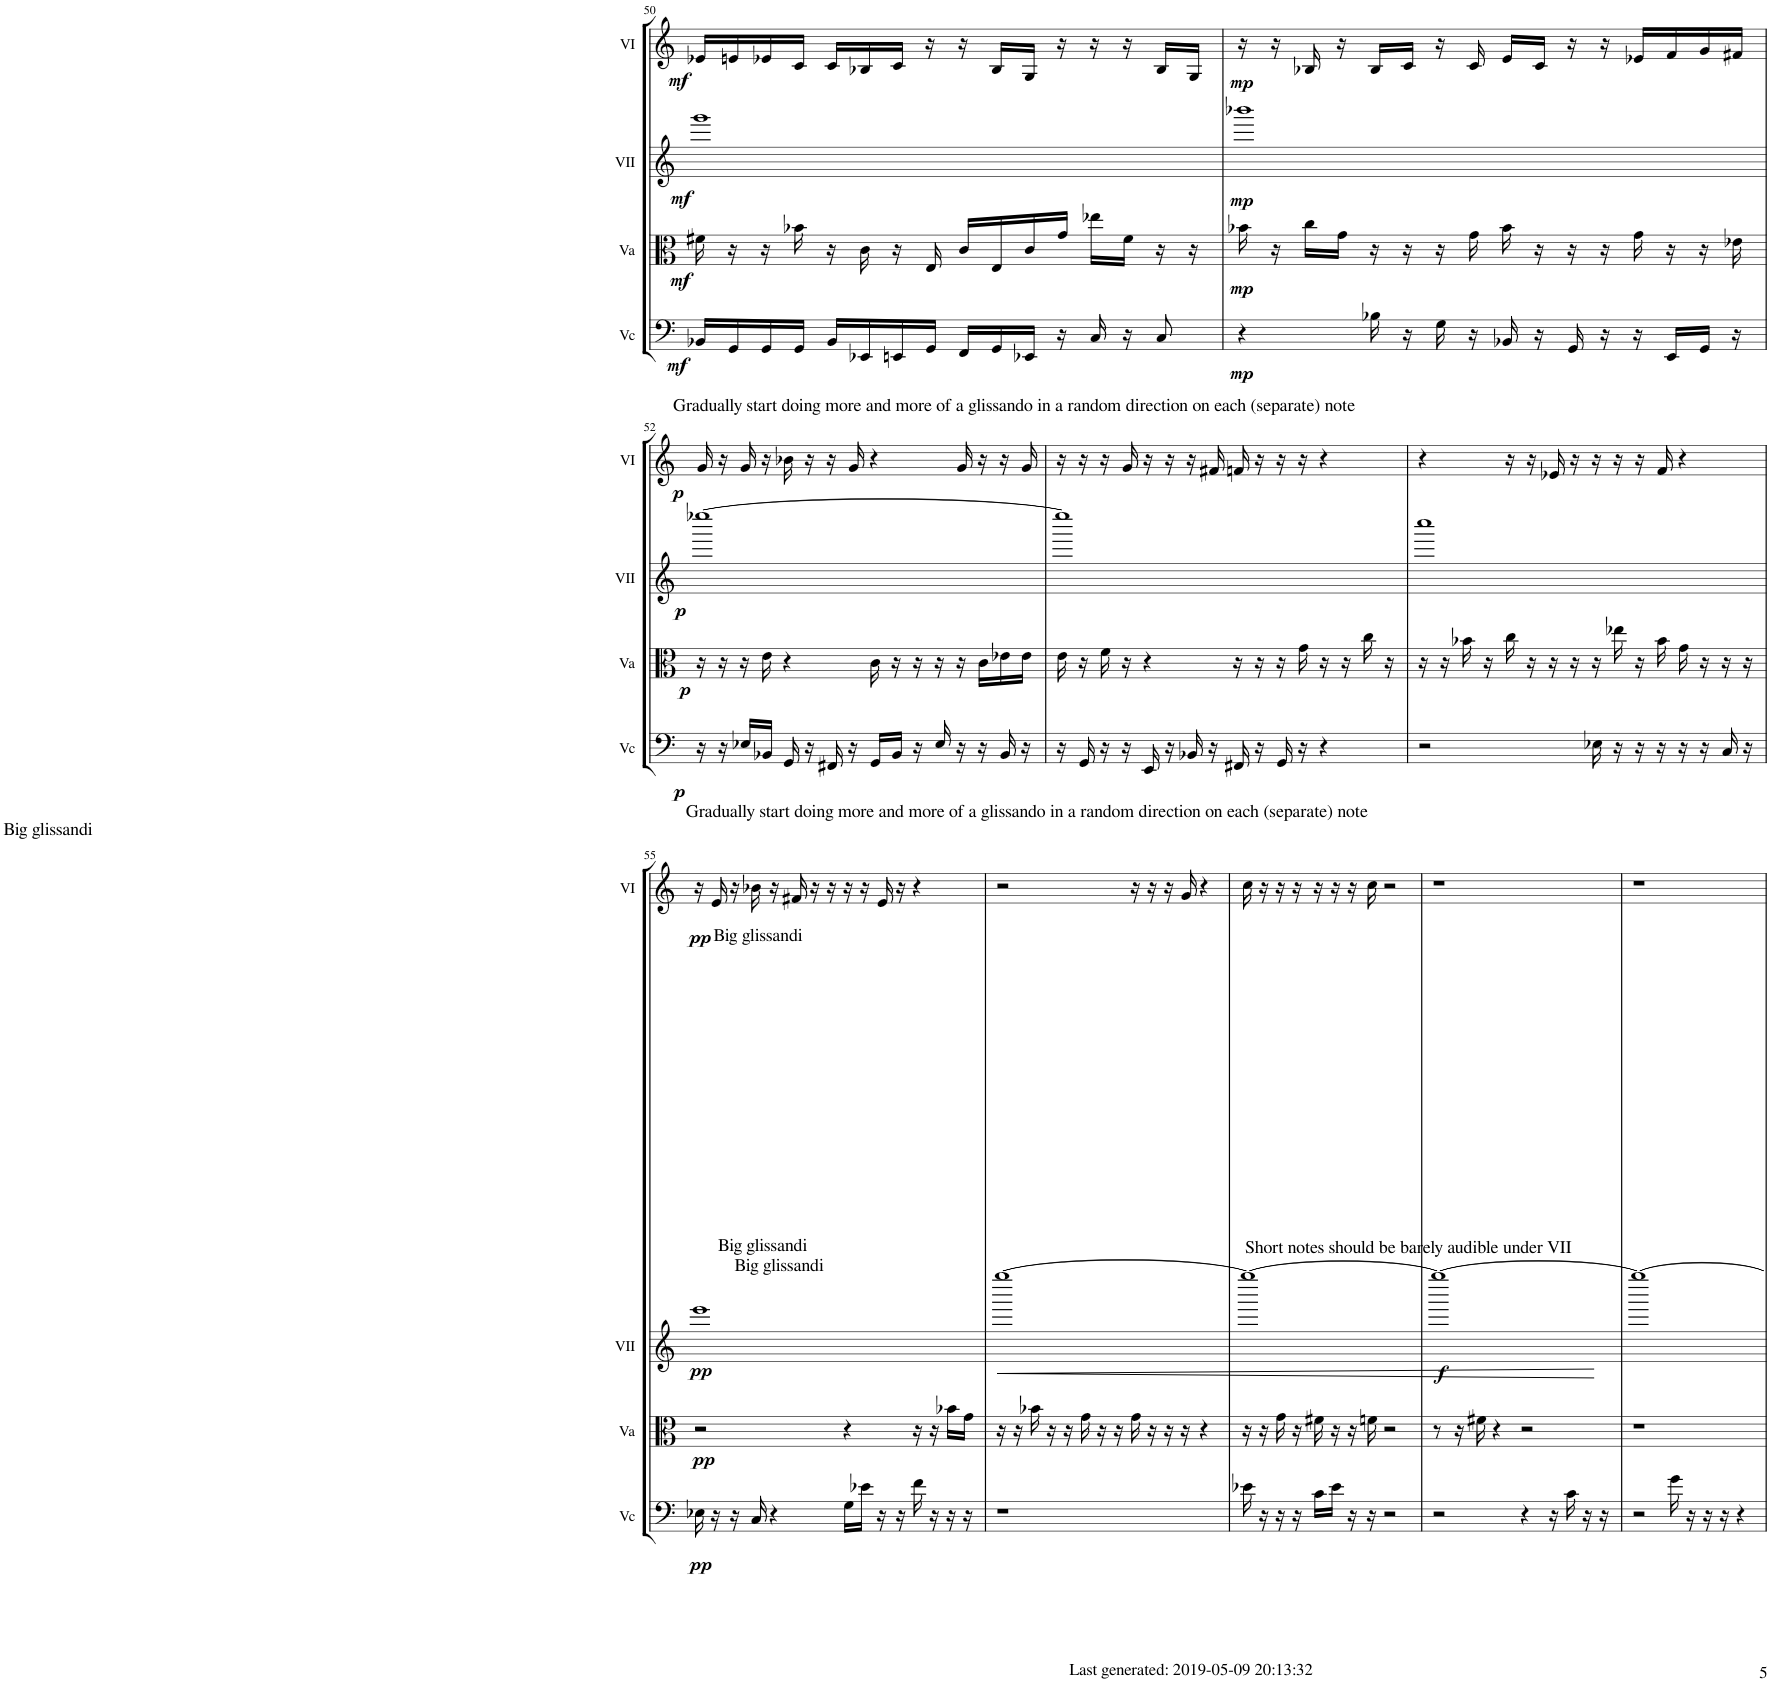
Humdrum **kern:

**kern	**dynam	**kern	**dynam	**kern	**dynam	**kern	**dynam
*part4	*part4	*part3	*part3	*part2	*part2	*part1	*part1
*staff4	*staff4	*staff3	*staff3	*staff2	*staff2	*staff1	*staff1
*I"Vc	*	*I"Va	*	*I"VII	*	*I"VI	*
*I'Vc	*	*I'Va	*	*I'VII	*	*I'VI	*
!!LO:PB:g=z
*clefF4	*	*clefC3	*	*clefG2	*	*clefG2	*
*k[]	*	*k[]	*	*k[]	*	*k[]	*
*M4/4	*	*M4/4	*	*M4/4	*	*M4/4	*
=50	=50	=50	=50	=50	=50	=50	=50
!	!LO:DY:b	!	!LO:DY:b	!	!LO:DY:b	!	!LO:DY:b
16BB-X/LL	mf	16f#X\	mf	1ggg	mf	16e-X/LL	mf
16GG/	.	16r	.	.	.	16en/	.
16GG/	.	16r	.	.	.	16e-X/	.
16GG/JJ	.	16b-X\	.	.	.	16c/JJ	.
16BB-/LL	.	16r	.	.	.	16c/LL	.
16EE-X/	.	16c\	.	.	.	16B-X/	.
16EEn/	.	16r	.	.	.	16c/JJ	.
16GG/JJ	.	16E/	.	.	.	16r	.
16FF/LL	.	16c/LL	.	.	.	16r	.
16GG/	.	16E/	.	.	.	16B-/LL	.
16EE-X/JJ	.	16c/	.	.	.	16G/JJ	.
16r	.	16g/JJ	.	.	.	16r	.
16C/	.	16ee-X\LL	.	.	.	16r	.
16r	.	16f#\JJ	.	.	.	16r	.
8C/	.	16r	.	.	.	16B-/LL	.
.	.	16r	.	.	.	16G/JJ	.
=51	=51	=51	=51	=51	=51	=51	=51
!	!LO:DY:b	!	!LO:DY:b	!	!LO:DY:b	!	!LO:DY:b
4r	mp	16b-X\	mp	1bbb-X	mp	16r	mp
.	.	16r	.	.	.	16r	.
.	.	16cc\LL	.	.	.	16B-X/	.
.	.	16g\JJ	.	.	.	16r	.
16B-X\	.	16r	.	.	.	16B-/LL	.
16r	.	16r	.	.	.	16c/JJ	.
16G\	.	16r	.	.	.	16r	.
16r	.	16g\	.	.	.	16c/	.
16BB-X/	.	16b-\	.	.	.	16e/LL	.
16r	.	16r	.	.	.	16c/JJ	.
16GG/	.	16r	.	.	.	16r	.
16r	.	16r	.	.	.	16r	.
16r	.	16g\	.	.	.	16e-X/LL	.
16EE/LL	.	16r	.	.	.	16f/	.
16GG/JJ	.	16r	.	.	.	16g/	.
16r	.	16e-X\	.	.	.	16f#X/JJ	.
!!LO:LB:g=z
=52	=52	=52	=52	=52	=52	=52	=52
!	!	!	!	!	!	!LO:TX:a:t=Gradually start doing more and more of a glissando in a random direction on each (separate) note	!
!LO:TX:b:t=Gradually start doing more and more of a glissando in a random direction on each (separate) note	!	!	!	!	!	!	!
!	!LO:DY:b	!	!LO:DY:b	!	!LO:DY:b	!	!LO:DY:b
16r	p	16r	p	[1eeee-X	p	16g/	p
16r	.	16r	.	.	.	16r	.
16E-X/LL	.	16r	.	.	.	16g/	.
16BB-X/JJ	.	16e\	.	.	.	16r	.
16GG/	.	4r	.	.	.	16b-X\	.
16r	.	.	.	.	.	16r	.
16FF#X/	.	.	.	.	.	16r	.
16r	.	.	.	.	.	16g/	.
16GG/LL	.	16c\	.	.	.	4r	.
16BB-/JJ	.	16r	.	.	.	.	.
16r	.	16r	.	.	.	.	.
16E-/	.	16r	.	.	.	.	.
16r	.	16r	.	.	.	16g/	.
16r	.	16c\LL	.	.	.	16r	.
16BB-/	.	16e-X\	.	.	.	16r	.
16r	.	16e-\JJ	.	.	.	16g/	.
=53	=53	=53	=53	=53	=53	=53	=53
16r	.	16e\	.	1eeee-]	.	16r	.
16GG/	.	16r	.	.	.	16r	.
16r	.	16f\	.	.	.	16r	.
16r	.	16r	.	.	.	16g/	.
16EE/	.	4r	.	.	.	16r	.
16r	.	.	.	.	.	16r	.
16BB-X/	.	.	.	.	.	16r	.
16r	.	.	.	.	.	16f#X/	.
16FF#X/	.	16r	.	.	.	16fn/	.
16r	.	16r	.	.	.	16r	.
16GG/	.	16r	.	.	.	16r	.
16r	.	16g\	.	.	.	16r	.
4r	.	16r	.	.	.	4r	.
.	.	16r	.	.	.	.	.
.	.	16cc\	.	.	.	.	.
.	.	16r	.	.	.	.	.
=54	=54	=54	=54	=54	=54	=54	=54
2r	.	16r	.	1cccc	.	4r	.
.	.	16r	.	.	.	.	.
.	.	16b-X\	.	.	.	.	.
.	.	16r	.	.	.	.	.
.	.	16cc\	.	.	.	16r	.
.	.	16r	.	.	.	16r	.
.	.	16r	.	.	.	16e-X/	.
.	.	16r	.	.	.	16r	.
16E-X\	.	16r	.	.	.	16r	.
16r	.	16ee-X\	.	.	.	16r	.
16r	.	16r	.	.	.	16r	.
16r	.	16b-\	.	.	.	16f/	.
16r	.	16g\	.	.	.	4r	.
16r	.	16r	.	.	.	.	.
16C/	.	16r	.	.	.	.	.
16r	.	16r	.	.	.	.	.
!!LO:LB:g=z
=55	=55	=55	=55	=55	=55	=55	=55
!	!	!	!	!	!	!LO:TX:a:t=Big glissandi	!
!	!	!	!	!	!	!LO:TX:b:t=Big glissandi	!
!	!	!	!	!	!	!LO:TX:b:t=Big glissandi	!
!	!LO:DY:b	!	!LO:DY:b	!	!LO:DY:b	!	!LO:DY:b
16E-X\	pp	2r	pp	1eee	pp	16r	pp
16r	.	.	.	.	.	16e/	.
16r	.	.	.	.	.	16r	.
!	!	!	!	!	!	!LO:TX:b:t=Big glissandi	!
16C/	.	.	.	.	.	16b-X\	.
4r	.	.	.	.	.	16r	.
.	.	.	.	.	.	16f#X/	.
.	.	.	.	.	.	16r	.
.	.	.	.	.	.	16r	.
16G\LL	.	4r	.	.	.	16r	.
16e-X\JJ	.	.	.	.	.	16r	.
16r	.	.	.	.	.	16e/	.
16r	.	.	.	.	.	16r	.
16f\	.	16r	.	.	.	4r	.
16r	.	16r	.	.	.	.	.
16r	.	16b-X\LL	.	.	.	.	.
16r	.	16g\JJ	.	.	.	.	.
=56	=56	=56	=56	=56	=56	=56	=56
1r	.	16r	.	[1gggg	.	2r	.
.	.	16r	.	.	.	.	.
.	.	16b-X\	.	.	.	.	.
.	.	16r	.	.	.	.	.
.	.	16r	.	.	.	.	.
.	.	16g\	.	.	.	.	.
.	.	16r	.	.	.	.	.
.	.	16r	.	.	.	.	.
.	.	16g\	.	.	.	16r	.
.	.	16r	.	.	.	16r	.
.	.	16r	.	.	.	16r	.
.	.	16r	.	.	.	16g/	.
.	.	4r	.	.	.	4r	.
=57	=57	=57	=57	=57	=57	=57	=57
16e-X\	.	16r	.	1gggg_	.	16cc\	.
16r	.	16r	.	.	.	16r	.
16r	.	16g\	.	.	.	16r	.
16r	.	16r	.	.	.	16r	.
16c\LL	.	16f#X\	.	.	.	16r	.
16e-\JJ	.	16r	.	.	.	16r	.
16r	.	16r	.	.	.	16r	.
16r	.	16fn\	.	.	.	16cc\	.
2r	.	2r	.	.	.	2r	.
=58	=58	=58	=58	=58	=58	=58	=58
!	!	!	!	!	!	!LO:TX:b:t=Short notes should be barely audible under VII	!
!	!	!	!	!	!LO:DY:b	!	!
2r	.	8r	.	1gggg_	f	1r	.
.	.	16r	.	.	.	.	.
.	.	16f#X\	.	.	.	.	.
.	.	4r	.	.	.	.	.
4r	.	2r	.	.	.	.	.
16r	.	.	.	.	.	.	.
16c\	.	.	.	.	.	.	.
16r	.	.	.	.	.	.	.
16r	.	.	.	.	.	.	.
=59	=59	=59	=59	=59	=59	=59	=59
2r	.	1r	.	1gggg_	.	1r	.
16g\	.	.	.	.	.	.	.
16r	.	.	.	.	.	.	.
16r	.	.	.	.	.	.	.
16r	.	.	.	.	.	.	.
4r	.	.	.	.	.	.	.
=	=	=	=	=	=	=	=
*-	*-	*-	*-	*-	*-	*-	*-
